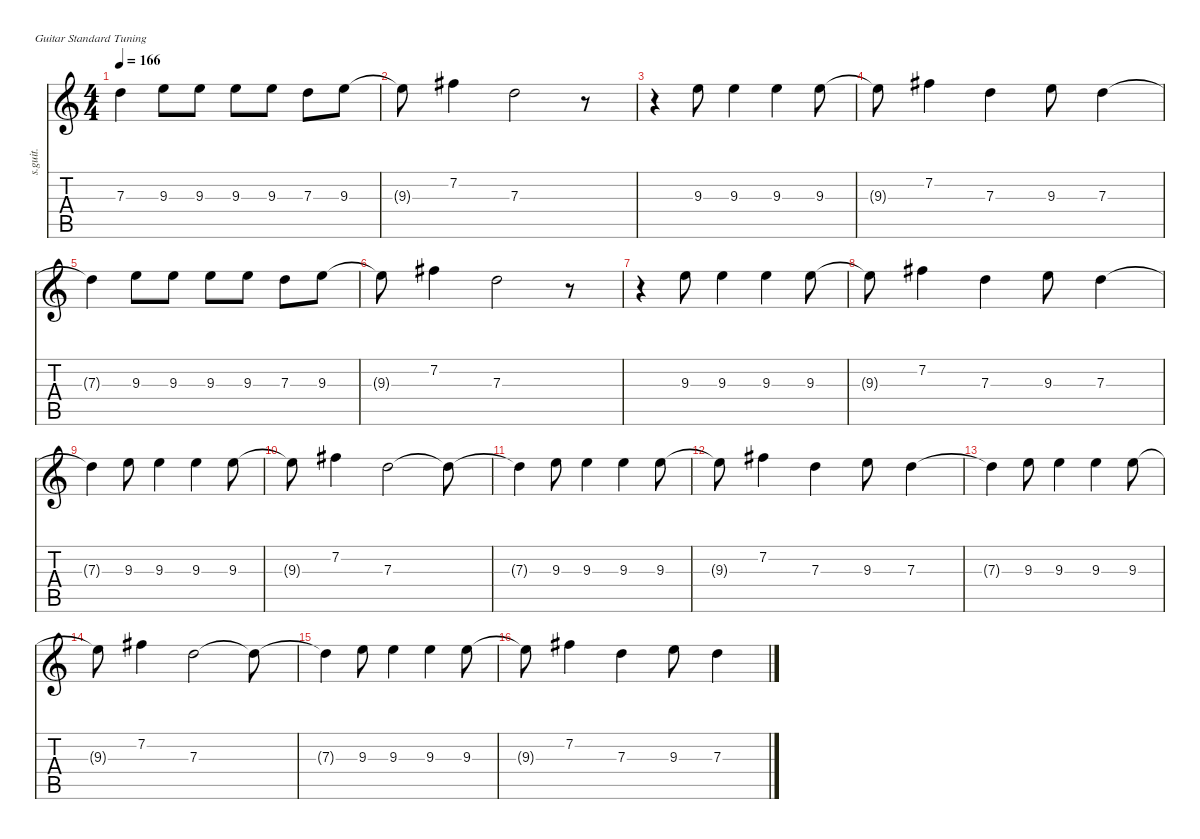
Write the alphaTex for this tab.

\defaultSystemsLayout 4
\hideDynamics
\bracketExtendMode nobrackets
\track ("Thom Yorke " "s.guit.") {instrument lead6voice}
\staff {score tabs}
\tuning (E4 B3 G3 D3 A2 E2)
\displaytranspose 12
\ts (4 4)
\tempo 166
\clef g2
\ks c
7.3{t}.4{lyrics (0 "") lyrics (1 "") lyrics (2 "") lyrics (3 "") lyrics (4 "") dy f} 9.3.8{lyrics (0 "") lyrics (1 "") lyrics (2 "") lyrics (3 "") lyrics (4 "")} 9.3.8{lyrics (0 "") lyrics (1 "") lyrics (2 "") lyrics (3 "") lyrics (4 "")} 9.3.8{lyrics (0 "") lyrics (1 "") lyrics (2 "") lyrics (3 "") lyrics (4 "")} 9.3.8{lyrics (0 "") lyrics (1 "") lyrics (2 "") lyrics (3 "") lyrics (4 "")} 7.3.8{lyrics (0 "") lyrics (1 "") lyrics (2 "") lyrics (3 "") lyrics (4 "")} 9.3.8{lyrics (0 "") lyrics (1 "") lyrics (2 "") lyrics (3 "") lyrics (4 "")} |
9.3{t}.8{lyrics (0 "") lyrics (1 "") lyrics (2 "") lyrics (3 "") lyrics (4 "")} 7.2{acc #}.4{lyrics (0 "") lyrics (1 "") lyrics (2 "") lyrics (3 "") lyrics (4 "")} 7.3.2{lyrics (0 "") lyrics (1 "") lyrics (2 "") lyrics (3 "") lyrics (4 "")} r.8 |
r.4 9.3.8{lyrics (0 "") lyrics (1 "") lyrics (2 "") lyrics (3 "") lyrics (4 "")} 9.3.4{lyrics (0 "") lyrics (1 "") lyrics (2 "") lyrics (3 "") lyrics (4 "")} 9.3.4{lyrics (0 "") lyrics (1 "") lyrics (2 "") lyrics (3 "") lyrics (4 "")} 9.3.8{lyrics (0 "") lyrics (1 "") lyrics (2 "") lyrics (3 "") lyrics (4 "")} |
9.3{t}.8{lyrics (0 "") lyrics (1 "") lyrics (2 "") lyrics (3 "") lyrics (4 "")} 7.2{acc #}.4{lyrics (0 "") lyrics (1 "") lyrics (2 "") lyrics (3 "") lyrics (4 "")} 7.3.4{lyrics (0 "") lyrics (1 "") lyrics (2 "") lyrics (3 "") lyrics (4 "")} 9.3.8{lyrics (0 "") lyrics (1 "") lyrics (2 "") lyrics (3 "") lyrics (4 "")} 7.3.4{lyrics (0 "") lyrics (1 "") lyrics (2 "") lyrics (3 "") lyrics (4 "")} |
7.3{t}.4{lyrics (0 "") lyrics (1 "") lyrics (2 "") lyrics (3 "") lyrics (4 "")} 9.3.8{lyrics (0 "") lyrics (1 "") lyrics (2 "") lyrics (3 "") lyrics (4 "")} 9.3.8{lyrics (0 "") lyrics (1 "") lyrics (2 "") lyrics (3 "") lyrics (4 "")} 9.3.8{lyrics (0 "") lyrics (1 "") lyrics (2 "") lyrics (3 "") lyrics (4 "")} 9.3.8{lyrics (0 "") lyrics (1 "") lyrics (2 "") lyrics (3 "") lyrics (4 "")} 7.3.8{lyrics (0 "") lyrics (1 "") lyrics (2 "") lyrics (3 "") lyrics (4 "")} 9.3.8{lyrics (0 "") lyrics (1 "") lyrics (2 "") lyrics (3 "") lyrics (4 "")} |
9.3{t}.8{lyrics (0 "") lyrics (1 "") lyrics (2 "") lyrics (3 "") lyrics (4 "")} 7.2{acc #}.4{lyrics (0 "") lyrics (1 "") lyrics (2 "") lyrics (3 "") lyrics (4 "")} 7.3.2{lyrics (0 "") lyrics (1 "") lyrics (2 "") lyrics (3 "") lyrics (4 "")} r.8 |
r.4 9.3.8{lyrics (0 "") lyrics (1 "") lyrics (2 "") lyrics (3 "") lyrics (4 "")} 9.3.4{lyrics (0 "") lyrics (1 "") lyrics (2 "") lyrics (3 "") lyrics (4 "")} 9.3.4{lyrics (0 "") lyrics (1 "") lyrics (2 "") lyrics (3 "") lyrics (4 "")} 9.3.8{lyrics (0 "") lyrics (1 "") lyrics (2 "") lyrics (3 "") lyrics (4 "")} |
9.3{t}.8{lyrics (0 "") lyrics (1 "") lyrics (2 "") lyrics (3 "") lyrics (4 "")} 7.2{acc #}.4{lyrics (0 "") lyrics (1 "") lyrics (2 "") lyrics (3 "") lyrics (4 "")} 7.3.4{lyrics (0 "") lyrics (1 "") lyrics (2 "") lyrics (3 "") lyrics (4 "")} 9.3.8{lyrics (0 "") lyrics (1 "") lyrics (2 "") lyrics (3 "") lyrics (4 "")} 7.3.4{lyrics (0 "") lyrics (1 "") lyrics (2 "") lyrics (3 "") lyrics (4 "")} |
7.3{t}.4{lyrics (0 "") lyrics (1 "") lyrics (2 "") lyrics (3 "") lyrics (4 "")} 9.3.8{lyrics (0 "") lyrics (1 "") lyrics (2 "") lyrics (3 "") lyrics (4 "")} 9.3.4{lyrics (0 "") lyrics (1 "") lyrics (2 "") lyrics (3 "") lyrics (4 "")} 9.3.4{lyrics (0 "") lyrics (1 "") lyrics (2 "") lyrics (3 "") lyrics (4 "")} 9.3.8{lyrics (0 "") lyrics (1 "") lyrics (2 "") lyrics (3 "") lyrics (4 "")} |
9.3{t}.8{lyrics (0 "") lyrics (1 "") lyrics (2 "") lyrics (3 "") lyrics (4 "")} 7.2{acc #}.4{lyrics (0 "") lyrics (1 "") lyrics (2 "") lyrics (3 "") lyrics (4 "")} 7.3.2{lyrics (0 "") lyrics (1 "") lyrics (2 "") lyrics (3 "") lyrics (4 "")} 7.3{t}.8{lyrics (0 "") lyrics (1 "") lyrics (2 "") lyrics (3 "") lyrics (4 "")} |
7.3{t}.4{lyrics (0 "") lyrics (1 "") lyrics (2 "") lyrics (3 "") lyrics (4 "")} 9.3.8{lyrics (0 "") lyrics (1 "") lyrics (2 "") lyrics (3 "") lyrics (4 "")} 9.3.4{lyrics (0 "") lyrics (1 "") lyrics (2 "") lyrics (3 "") lyrics (4 "")} 9.3.4{lyrics (0 "") lyrics (1 "") lyrics (2 "") lyrics (3 "") lyrics (4 "")} 9.3.8{lyrics (0 "") lyrics (1 "") lyrics (2 "") lyrics (3 "") lyrics (4 "")} |
9.3{t}.8{lyrics (0 "") lyrics (1 "") lyrics (2 "") lyrics (3 "") lyrics (4 "")} 7.2{acc #}.4{lyrics (0 "") lyrics (1 "") lyrics (2 "") lyrics (3 "") lyrics (4 "")} 7.3.4{lyrics (0 "") lyrics (1 "") lyrics (2 "") lyrics (3 "") lyrics (4 "")} 9.3.8{lyrics (0 "") lyrics (1 "") lyrics (2 "") lyrics (3 "") lyrics (4 "")} 7.3.4{lyrics (0 "") lyrics (1 "") lyrics (2 "") lyrics (3 "") lyrics (4 "")} |
7.3{t}.4{lyrics (0 "") lyrics (1 "") lyrics (2 "") lyrics (3 "") lyrics (4 "")} 9.3.8{lyrics (0 "") lyrics (1 "") lyrics (2 "") lyrics (3 "") lyrics (4 "")} 9.3.4{lyrics (0 "") lyrics (1 "") lyrics (2 "") lyrics (3 "") lyrics (4 "")} 9.3.4{lyrics (0 "") lyrics (1 "") lyrics (2 "") lyrics (3 "") lyrics (4 "")} 9.3.8{lyrics (0 "") lyrics (1 "") lyrics (2 "") lyrics (3 "") lyrics (4 "")} |
9.3{t}.8{lyrics (0 "") lyrics (1 "") lyrics (2 "") lyrics (3 "") lyrics (4 "")} 7.2{acc #}.4{lyrics (0 "") lyrics (1 "") lyrics (2 "") lyrics (3 "") lyrics (4 "")} 7.3.2{lyrics (0 "") lyrics (1 "") lyrics (2 "") lyrics (3 "") lyrics (4 "")} 7.3{t}.8{lyrics (0 "") lyrics (1 "") lyrics (2 "") lyrics (3 "") lyrics (4 "")} |
7.3{t}.4{lyrics (0 "") lyrics (1 "") lyrics (2 "") lyrics (3 "") lyrics (4 "")} 9.3.8{lyrics (0 "") lyrics (1 "") lyrics (2 "") lyrics (3 "") lyrics (4 "")} 9.3.4{lyrics (0 "") lyrics (1 "") lyrics (2 "") lyrics (3 "") lyrics (4 "")} 9.3.4{lyrics (0 "") lyrics (1 "") lyrics (2 "") lyrics (3 "") lyrics (4 "")} 9.3.8{lyrics (0 "") lyrics (1 "") lyrics (2 "") lyrics (3 "") lyrics (4 "")} |
9.3{t}.8{lyrics (0 "") lyrics (1 "") lyrics (2 "") lyrics (3 "") lyrics (4 "")} 7.2{acc #}.4{lyrics (0 "") lyrics (1 "") lyrics (2 "") lyrics (3 "") lyrics (4 "")} 7.3.4{lyrics (0 "") lyrics (1 "") lyrics (2 "") lyrics (3 "") lyrics (4 "")} 9.3.8{lyrics (0 "") lyrics (1 "") lyrics (2 "") lyrics (3 "") lyrics (4 "")} 7.3.4{lyrics (0 "") lyrics (1 "") lyrics (2 "") lyrics (3 "") lyrics (4 "")}
